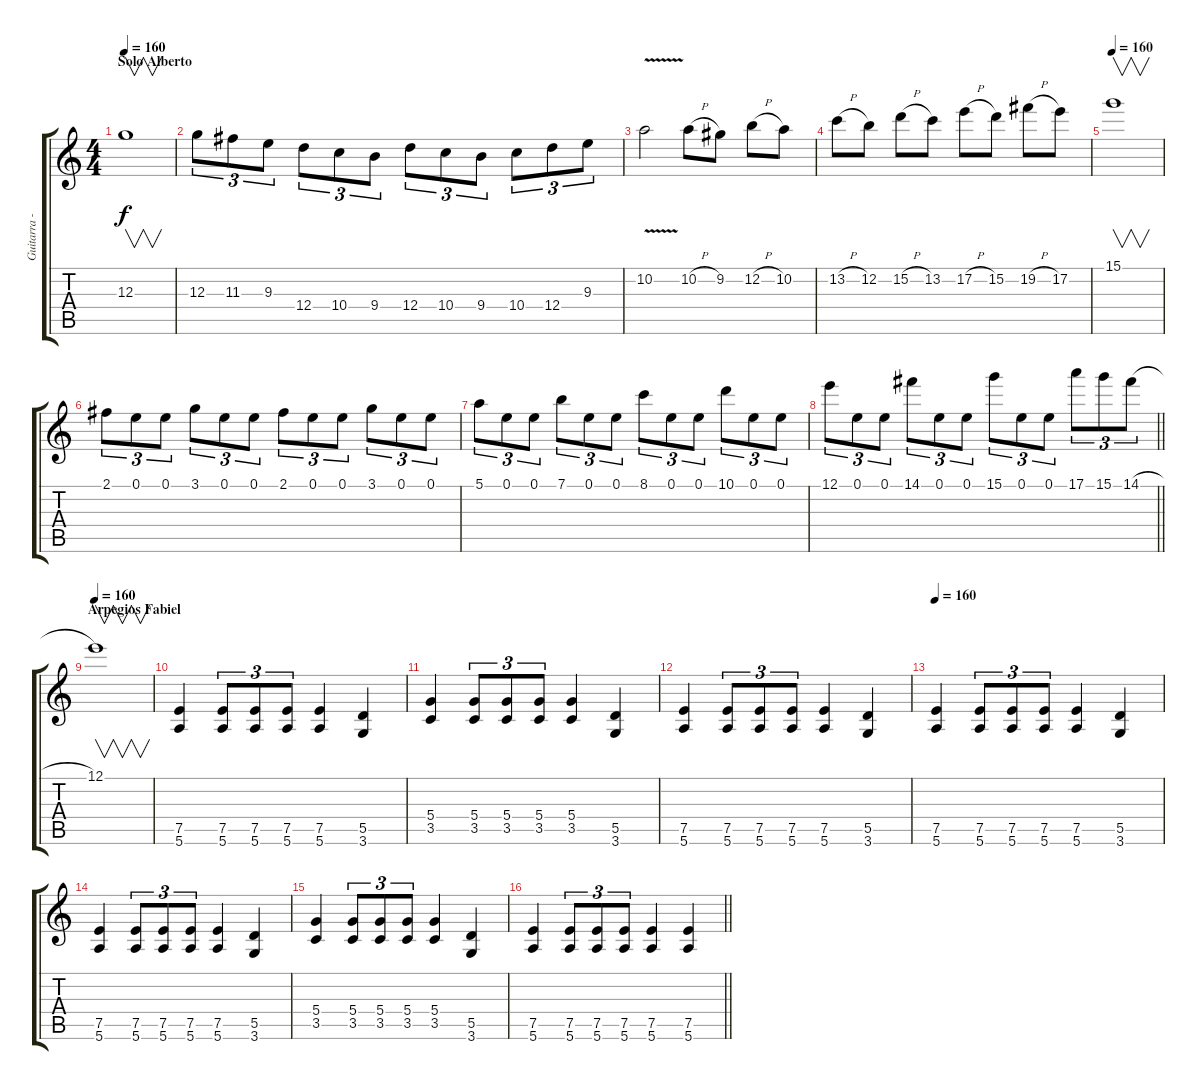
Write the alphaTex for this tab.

\track ("Guitarra - Alberto" "Guitarra -") {mute instrument distortionguitar}
\staff {score tabs}
\tuning (E4 B3 G3 D3 A2 E2) {hide}
\ts (4 4)
\section ("" "Solo Alberto")
\tempo 160
\clef g2
\ks c
12.3.1{v dy f} |
12.3.8{tu (3 2)} 11.3.8{tu (3 2)} 9.3.8{tu (3 2)} 12.4.8{tu (3 2)} 10.4.8{tu (3 2)} 9.4.8{tu (3 2)} 12.4.8{tu (3 2)} 10.4.8{tu (3 2)} 9.4.8{tu (3 2)} 10.4.8{tu (3 2)} 12.4.8{tu (3 2)} 9.3.8{tu (3 2)} |
10.2{v}.2 10.2{h}.8 9.2.8 12.2{h}.8 10.2.8 |
13.2{h}.8 12.2.8 15.2{h}.8 13.2.8 17.2{h}.8 15.2.8 19.2{h}.8 17.2.8 |
\tempo 160
15.1.1{v} |
2.1.8{tu (3 2)} 0.1.8{tu (3 2)} 0.1.8{tu (3 2)} 3.1.8{tu (3 2)} 0.1.8{tu (3 2)} 0.1.8{tu (3 2)} 2.1.8{tu (3 2)} 0.1.8{tu (3 2)} 0.1.8{tu (3 2)} 3.1.8{tu (3 2)} 0.1.8{tu (3 2)} 0.1.8{tu (3 2)} |
5.1.8{tu (3 2)} 0.1.8{tu (3 2)} 0.1.8{tu (3 2)} 7.1.8{tu (3 2)} 0.1.8{tu (3 2)} 0.1.8{tu (3 2)} 8.1.8{tu (3 2)} 0.1.8{tu (3 2)} 0.1.8{tu (3 2)} 10.1.8{tu (3 2)} 0.1.8{tu (3 2)} 0.1.8{tu (3 2)} |
\barLineRight lightlight
12.1.8{tu (3 2)} 0.1.8{tu (3 2)} 0.1.8{tu (3 2)} 14.1.8{tu (3 2)} 0.1.8{tu (3 2)} 0.1.8{tu (3 2)} 15.1.8{tu (3 2)} 0.1.8{tu (3 2)} 0.1.8{tu (3 2)} 17.1.8{tu (3 2)} 15.1.8{tu (3 2)} 14.1{h}.8{tu (3 2)} |
\section ("" "Arpegios Fabiel")
\tempo 160
12.1.1{v} |
(7.5 5.6).4 (7.5 5.6).8{tu (3 2)} (7.5 5.6).8{tu (3 2)} (7.5 5.6).8{tu (3 2)} (7.5 5.6).4 (5.5 3.6).4 |
(5.4 3.5).4 (5.4 3.5).8{tu (3 2)} (5.4 3.5).8{tu (3 2)} (5.4 3.5).8{tu (3 2)} (5.4 3.5).4 (5.5 3.6).4 |
(7.5 5.6).4 (7.5 5.6).8{tu (3 2)} (7.5 5.6).8{tu (3 2)} (7.5 5.6).8{tu (3 2)} (7.5 5.6).4 (5.5 3.6).4 |
\tempo 160
(7.5 5.6).4 (7.5 5.6).8{tu (3 2)} (7.5 5.6).8{tu (3 2)} (7.5 5.6).8{tu (3 2)} (7.5 5.6).4 (5.5 3.6).4 |
(7.5 5.6).4 (7.5 5.6).8{tu (3 2)} (7.5 5.6).8{tu (3 2)} (7.5 5.6).8{tu (3 2)} (7.5 5.6).4 (5.5 3.6).4 |
(5.4 3.5).4 (5.4 3.5).8{tu (3 2)} (5.4 3.5).8{tu (3 2)} (5.4 3.5).8{tu (3 2)} (5.4 3.5).4 (5.5 3.6).4 |
\barLineRight lightlight
(7.5 5.6).4 (7.5 5.6).8{tu (3 2)} (7.5 5.6).8{tu (3 2)} (7.5 5.6).8{tu (3 2)} (7.5 5.6).4 (7.5 5.6).4
